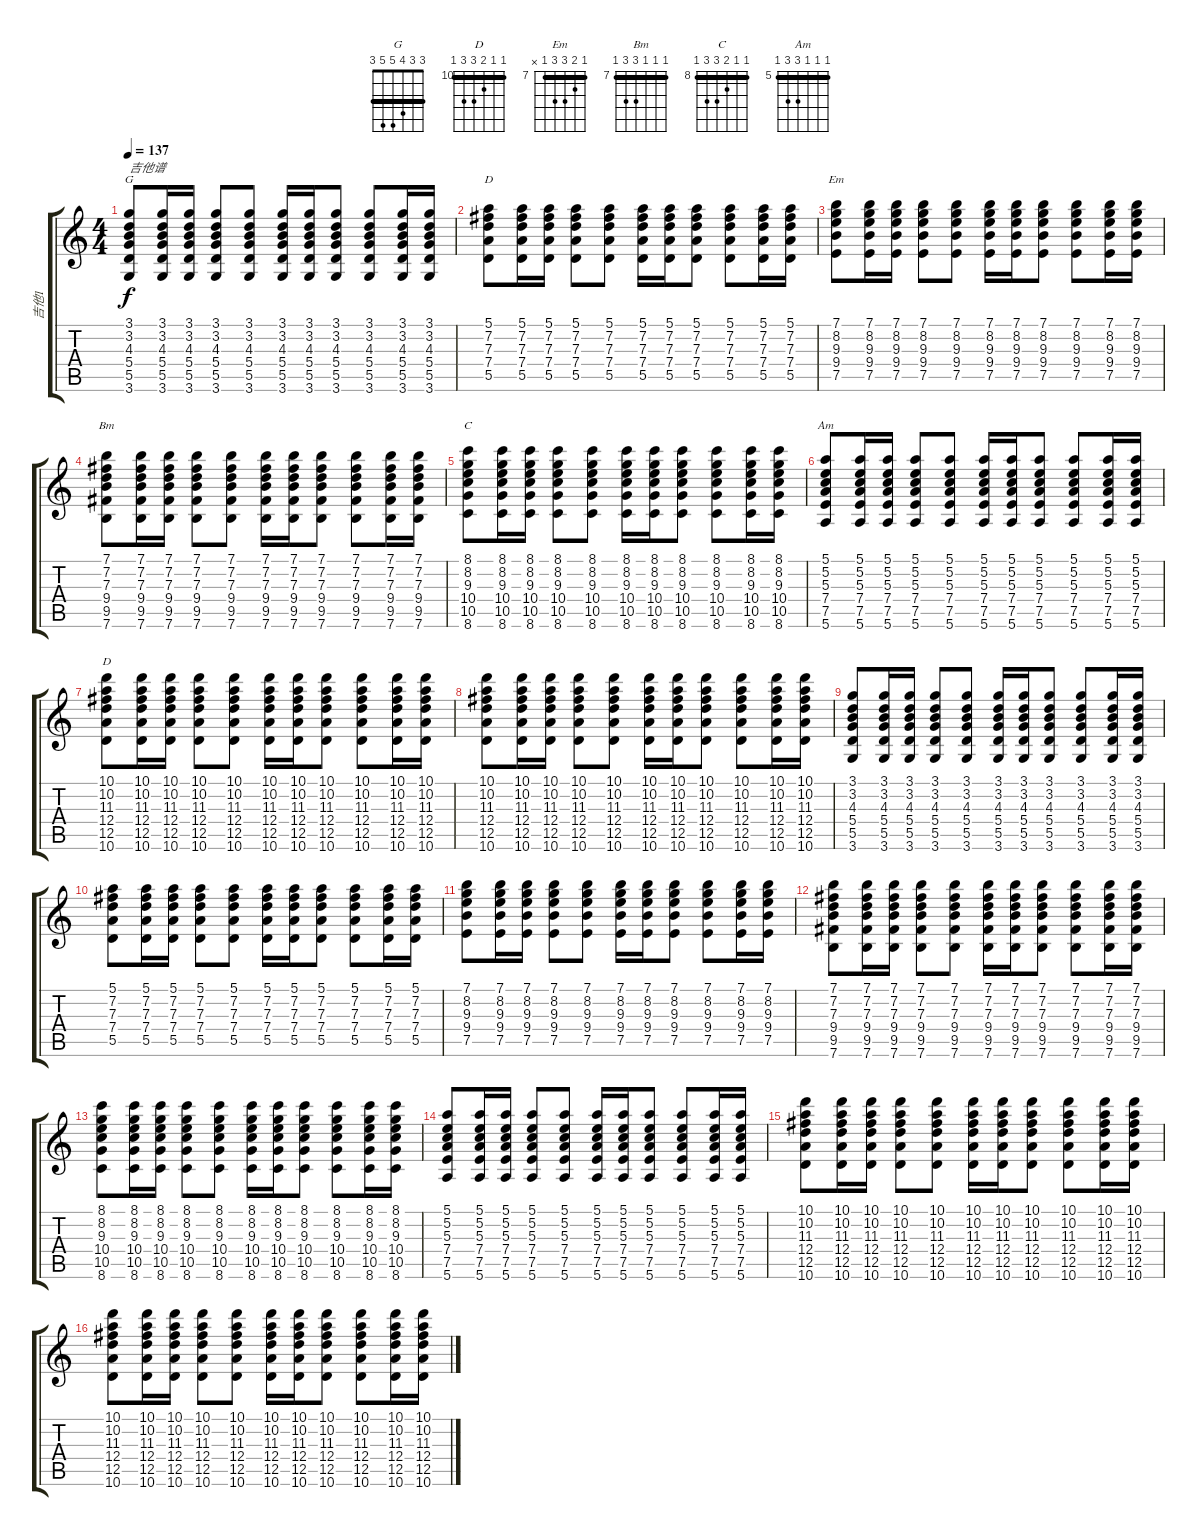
\track ("吉他1" "吉他1") {instrument acousticguitarnylon}
\staff {score tabs}
\tuning (E4 B3 G3 D3 A2 E2) {hide}
\chord ("G" 3 3 4 5 5 3) {barre 3}
\chord ("D" 5 7 7 7 5 x) {firstfret 5 barre 5}
\chord ("Em" 7 8 9 9 7 x) {firstfret 7 barre 7}
\chord ("Bm" 7 7 7 9 9 7) {firstfret 7 barre 7}
\chord ("C" 8 8 9 10 10 8) {firstfret 8 barre 8}
\chord ("Am" 5 5 5 7 7 5) {firstfret 5 barre 5}
\chord ("D" 10 10 11 12 12 10) {firstfret 10 barre 10}
\ts (4 4)
\tempo 137
\clef g2
\ks c
(3.1 3.2 4.3 5.4 5.5 3.6).8{ch "G" txt "吉他谱" dy f volume 14 instrument acousticguitarnylon} (3.1 3.2 4.3 5.4 5.5 3.6).16 (3.1 3.2 4.3 5.4 5.5 3.6).16 (3.1 3.2 4.3 5.4 5.5 3.6).8 (3.1 3.2 4.3 5.4 5.5 3.6).8 (3.1 3.2 4.3 5.4 5.5 3.6).16 (3.1 3.2 4.3 5.4 5.5 3.6).16 (3.1 3.2 4.3 5.4 5.5 3.6).8 (3.1 3.2 4.3 5.4 5.5 3.6).8 (3.1 3.2 4.3 5.4 5.5 3.6).16 (3.1 3.2 4.3 5.4 5.5 3.6).16 |
(5.1 7.2 7.3 7.4 5.5).8{ch "D"} (5.1 7.2 7.3 7.4 5.5).16 (5.1 7.2 7.3 7.4 5.5).16 (5.1 7.2 7.3 7.4 5.5).8 (5.1 7.2 7.3 7.4 5.5).8 (5.1 7.2 7.3 7.4 5.5).16 (5.1 7.2 7.3 7.4 5.5).16 (5.1 7.2 7.3 7.4 5.5).8 (5.1 7.2 7.3 7.4 5.5).8 (5.1 7.2 7.3 7.4 5.5).16 (5.1 7.2 7.3 7.4 5.5).16 |
(7.1 8.2 9.3 9.4 7.5).8{ch "Em"} (7.1 8.2 9.3 9.4 7.5).16 (7.1 8.2 9.3 9.4 7.5).16 (7.1 8.2 9.3 9.4 7.5).8 (7.1 8.2 9.3 9.4 7.5).8 (7.1 8.2 9.3 9.4 7.5).16 (7.1 8.2 9.3 9.4 7.5).16 (7.1 8.2 9.3 9.4 7.5).8 (7.1 8.2 9.3 9.4 7.5).8 (7.1 8.2 9.3 9.4 7.5).16 (7.1 8.2 9.3 9.4 7.5).16 |
(7.1 7.2 7.3 9.4 9.5 7.6).8{ch "Bm"} (7.1 7.2 7.3 9.4 9.5 7.6).16 (7.1 7.2 7.3 9.4 9.5 7.6).16 (7.1 7.2 7.3 9.4 9.5 7.6).8 (7.1 7.2 7.3 9.4 9.5 7.6).8 (7.1 7.2 7.3 9.4 9.5 7.6).16 (7.1 7.2 7.3 9.4 9.5 7.6).16 (7.1 7.2 7.3 9.4 9.5 7.6).8 (7.1 7.2 7.3 9.4 9.5 7.6).8 (7.1 7.2 7.3 9.4 9.5 7.6).16 (7.1 7.2 7.3 9.4 9.5 7.6).16 |
(8.1 8.2 9.3 10.4 10.5 8.6).8{ch "C"} (8.1 8.2 9.3 10.4 10.5 8.6).16 (8.1 8.2 9.3 10.4 10.5 8.6).16 (8.1 8.2 9.3 10.4 10.5 8.6).8 (8.1 8.2 9.3 10.4 10.5 8.6).8 (8.1 8.2 9.3 10.4 10.5 8.6).16 (8.1 8.2 9.3 10.4 10.5 8.6).16 (8.1 8.2 9.3 10.4 10.5 8.6).8 (8.1 8.2 9.3 10.4 10.5 8.6).8 (8.1 8.2 9.3 10.4 10.5 8.6).16 (8.1 8.2 9.3 10.4 10.5 8.6).16 |
(5.1 5.2 5.3 7.4 7.5 5.6).8{ch "Am"} (5.1 5.2 5.3 7.4 7.5 5.6).16 (5.1 5.2 5.3 7.4 7.5 5.6).16 (5.1 5.2 5.3 7.4 7.5 5.6).8 (5.1 5.2 5.3 7.4 7.5 5.6).8 (5.1 5.2 5.3 7.4 7.5 5.6).16 (5.1 5.2 5.3 7.4 7.5 5.6).16 (5.1 5.2 5.3 7.4 7.5 5.6).8 (5.1 5.2 5.3 7.4 7.5 5.6).8 (5.1 5.2 5.3 7.4 7.5 5.6).16 (5.1 5.2 5.3 7.4 7.5 5.6).16 |
(10.1 10.2 11.3 12.4 12.5 10.6).8{ch "D"} (10.1 10.2 11.3 12.4 12.5 10.6).16 (10.1 10.2 11.3 12.4 12.5 10.6).16 (10.1 10.2 11.3 12.4 12.5 10.6).8 (10.1 10.2 11.3 12.4 12.5 10.6).8 (10.1 10.2 11.3 12.4 12.5 10.6).16 (10.1 10.2 11.3 12.4 12.5 10.6).16 (10.1 10.2 11.3 12.4 12.5 10.6).8 (10.1 10.2 11.3 12.4 12.5 10.6).8 (10.1 10.2 11.3 12.4 12.5 10.6).16 (10.1 10.2 11.3 12.4 12.5 10.6).16 |
(10.1 10.2 11.3 12.4 12.5 10.6).8 (10.1 10.2 11.3 12.4 12.5 10.6).16 (10.1 10.2 11.3 12.4 12.5 10.6).16 (10.1 10.2 11.3 12.4 12.5 10.6).8 (10.1 10.2 11.3 12.4 12.5 10.6).8 (10.1 10.2 11.3 12.4 12.5 10.6).16 (10.1 10.2 11.3 12.4 12.5 10.6).16 (10.1 10.2 11.3 12.4 12.5 10.6).8 (10.1 10.2 11.3 12.4 12.5 10.6).8 (10.1 10.2 11.3 12.4 12.5 10.6).16 (10.1 10.2 11.3 12.4 12.5 10.6).16 |
(3.1 3.2 4.3 5.4 5.5 3.6).8 (3.1 3.2 4.3 5.4 5.5 3.6).16 (3.1 3.2 4.3 5.4 5.5 3.6).16 (3.1 3.2 4.3 5.4 5.5 3.6).8 (3.1 3.2 4.3 5.4 5.5 3.6).8 (3.1 3.2 4.3 5.4 5.5 3.6).16 (3.1 3.2 4.3 5.4 5.5 3.6).16 (3.1 3.2 4.3 5.4 5.5 3.6).8 (3.1 3.2 4.3 5.4 5.5 3.6).8 (3.1 3.2 4.3 5.4 5.5 3.6).16 (3.1 3.2 4.3 5.4 5.5 3.6).16 |
(5.1 7.2 7.3 7.4 5.5).8 (5.1 7.2 7.3 7.4 5.5).16 (5.1 7.2 7.3 7.4 5.5).16 (5.1 7.2 7.3 7.4 5.5).8 (5.1 7.2 7.3 7.4 5.5).8 (5.1 7.2 7.3 7.4 5.5).16 (5.1 7.2 7.3 7.4 5.5).16 (5.1 7.2 7.3 7.4 5.5).8 (5.1 7.2 7.3 7.4 5.5).8 (5.1 7.2 7.3 7.4 5.5).16 (5.1 7.2 7.3 7.4 5.5).16 |
(7.1 8.2 9.3 9.4 7.5).8 (7.1 8.2 9.3 9.4 7.5).16 (7.1 8.2 9.3 9.4 7.5).16 (7.1 8.2 9.3 9.4 7.5).8 (7.1 8.2 9.3 9.4 7.5).8 (7.1 8.2 9.3 9.4 7.5).16 (7.1 8.2 9.3 9.4 7.5).16 (7.1 8.2 9.3 9.4 7.5).8 (7.1 8.2 9.3 9.4 7.5).8 (7.1 8.2 9.3 9.4 7.5).16 (7.1 8.2 9.3 9.4 7.5).16 |
(7.1 7.2 7.3 9.4 9.5 7.6).8 (7.1 7.2 7.3 9.4 9.5 7.6).16 (7.1 7.2 7.3 9.4 9.5 7.6).16 (7.1 7.2 7.3 9.4 9.5 7.6).8 (7.1 7.2 7.3 9.4 9.5 7.6).8 (7.1 7.2 7.3 9.4 9.5 7.6).16 (7.1 7.2 7.3 9.4 9.5 7.6).16 (7.1 7.2 7.3 9.4 9.5 7.6).8 (7.1 7.2 7.3 9.4 9.5 7.6).8 (7.1 7.2 7.3 9.4 9.5 7.6).16 (7.1 7.2 7.3 9.4 9.5 7.6).16 |
(8.1 8.2 9.3 10.4 10.5 8.6).8 (8.1 8.2 9.3 10.4 10.5 8.6).16 (8.1 8.2 9.3 10.4 10.5 8.6).16 (8.1 8.2 9.3 10.4 10.5 8.6).8 (8.1 8.2 9.3 10.4 10.5 8.6).8 (8.1 8.2 9.3 10.4 10.5 8.6).16 (8.1 8.2 9.3 10.4 10.5 8.6).16 (8.1 8.2 9.3 10.4 10.5 8.6).8 (8.1 8.2 9.3 10.4 10.5 8.6).8 (8.1 8.2 9.3 10.4 10.5 8.6).16 (8.1 8.2 9.3 10.4 10.5 8.6).16 |
(5.1 5.2 5.3 7.4 7.5 5.6).8 (5.1 5.2 5.3 7.4 7.5 5.6).16 (5.1 5.2 5.3 7.4 7.5 5.6).16 (5.1 5.2 5.3 7.4 7.5 5.6).8 (5.1 5.2 5.3 7.4 7.5 5.6).8 (5.1 5.2 5.3 7.4 7.5 5.6).16 (5.1 5.2 5.3 7.4 7.5 5.6).16 (5.1 5.2 5.3 7.4 7.5 5.6).8 (5.1 5.2 5.3 7.4 7.5 5.6).8 (5.1 5.2 5.3 7.4 7.5 5.6).16 (5.1 5.2 5.3 7.4 7.5 5.6).16 |
(10.1 10.2 11.3 12.4 12.5 10.6).8 (10.1 10.2 11.3 12.4 12.5 10.6).16 (10.1 10.2 11.3 12.4 12.5 10.6).16 (10.1 10.2 11.3 12.4 12.5 10.6).8 (10.1 10.2 11.3 12.4 12.5 10.6).8 (10.1 10.2 11.3 12.4 12.5 10.6).16 (10.1 10.2 11.3 12.4 12.5 10.6).16 (10.1 10.2 11.3 12.4 12.5 10.6).8 (10.1 10.2 11.3 12.4 12.5 10.6).8 (10.1 10.2 11.3 12.4 12.5 10.6).16 (10.1 10.2 11.3 12.4 12.5 10.6).16 |
(10.1 10.2 11.3 12.4 12.5 10.6).8 (10.1 10.2 11.3 12.4 12.5 10.6).16 (10.1 10.2 11.3 12.4 12.5 10.6).16 (10.1 10.2 11.3 12.4 12.5 10.6).8 (10.1 10.2 11.3 12.4 12.5 10.6).8 (10.1 10.2 11.3 12.4 12.5 10.6).16 (10.1 10.2 11.3 12.4 12.5 10.6).16 (10.1 10.2 11.3 12.4 12.5 10.6).8 (10.1 10.2 11.3 12.4 12.5 10.6).8 (10.1 10.2 11.3 12.4 12.5 10.6).16 (10.1 10.2 11.3 12.4 12.5 10.6).16
